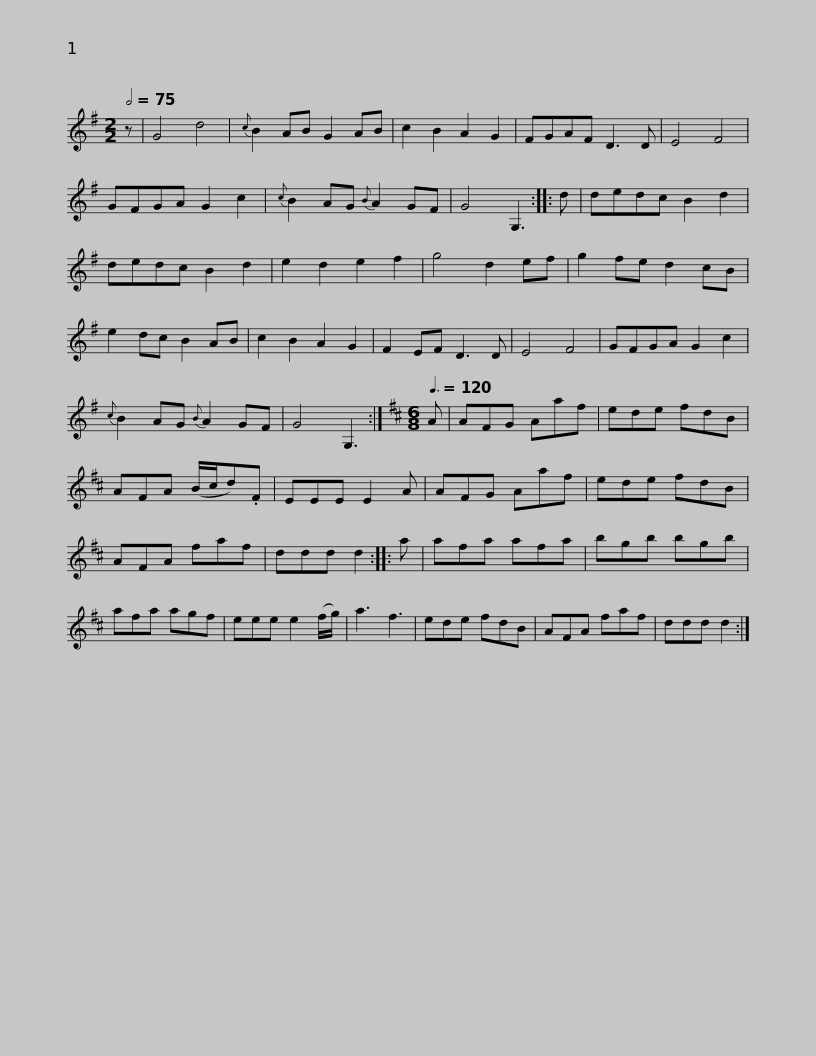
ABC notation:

X:1
L:1/8
Q:1/2=75
M:2/2
I:linebreak $
K:G
V:1 treble
V:1
 z | G4 d4 |{c} B2 AB G2 AB | c2 B2 A2 G2 | FGAF D3 D | %5
 E4 F4 | GFGA G2 c2 |{c} B2 AG{B} A2 GF | G4 G,3 ::$ d | %10
 dedc B2 d2 | dedc B2 d2 | e2 d2 e2 f2 | g4 d2 ef | g2 fe d2 cB | %15
 e2 dc B2 AB | c2 B2 A2 G2 |$ F2 EF D3 D | E4 F4 | GFGA G2 c2 | %20
{c} B2 AG{B} A2 GF | G4 G,3 :|[K:D][M:6/8][Q:3/8=120] A | AFG Aaf | ede fdB |$ %25
 AFA (B/c/d).F | EEE E2 A | AFG Aaf | ede fdB | AFA faf | %30
 ddd d2 :: a | afa afa |$ bgb bgb | afa agf | %35
 eee e2 (f/g/) | a3 f3 | ede fdB | AFA faf | ddd d2 :| %40
